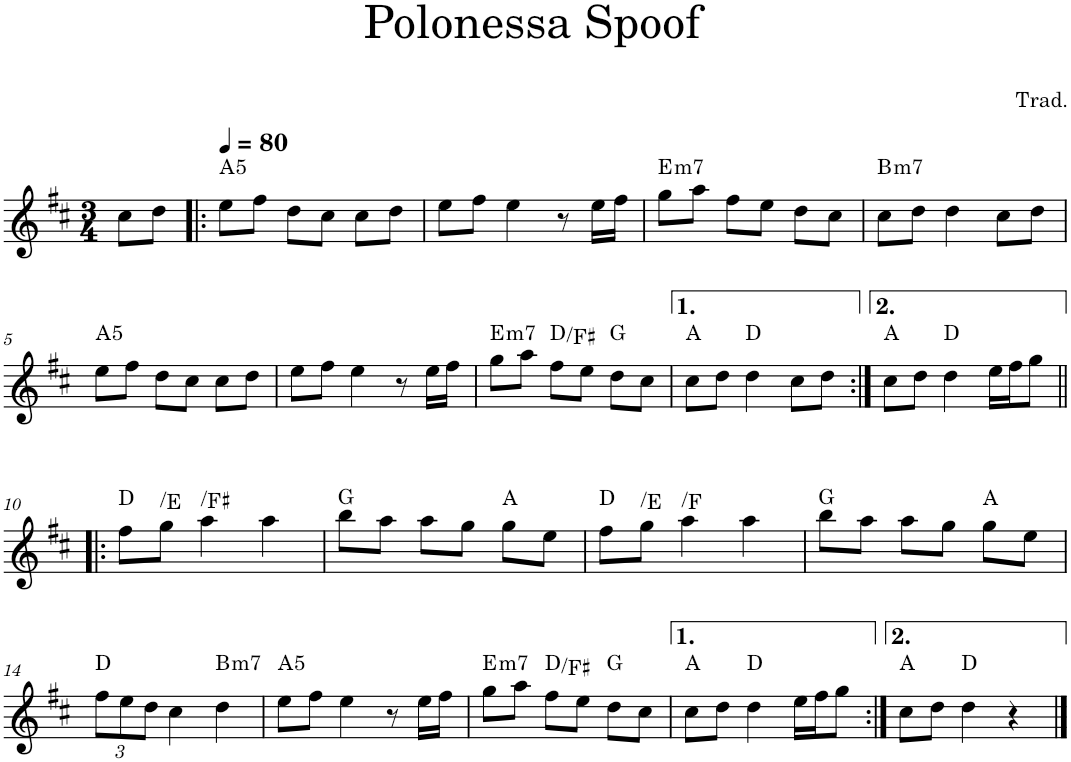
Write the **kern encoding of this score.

**kern	**harte
*part1	*part1
*staff1	*
*I"Violin	*
*I'Vln.	*
*clefG2	*
*k[f#c#]	*
*M3/4	*
=	=
8cc#\L	.
8dd\J	.
=1!|:	=1!|:
*MM80	*
!	!LO:H:kt=5
8ee\L	A:(1,5)
8ff#\J	.
8dd\L	.
8cc#\J	.
8cc#\L	.
8dd\J	.
=2	=2
8ee\L	.
8ff#\J	.
4ee\	.
8r	.
16ee\LL	.
16ff#\JJ	.
=3	=3
!	!LO:H:kt=m7
8gg\L	E:min7
8aa\J	.
8ff#\L	.
8ee\J	.
8dd\L	.
8cc#\J	.
=4	=4
!	!LO:H:kt=m7
8cc#\L	B:min7
8dd\J	.
4dd\	.
8cc#\L	.
8dd\J	.
!!LO:LB:g=z
=5	=5
!	!LO:H:kt=5
8ee\L	A:(1,5)
8ff#\J	.
8dd\L	.
8cc#\J	.
8cc#\L	.
8dd\J	.
=6	=6
8ee\L	.
8ff#\J	.
4ee\	.
8r	.
16ee\LL	.
16ff#\JJ	.
=7	=7
!	!LO:H:kt=m7
8gg\L	E:min7
8aa\J	.
8ff#\L	D:maj/3
8ee\J	.
8dd\L	G:maj
8cc#\J	.
=8	=8
8cc#\L	A:maj
8dd\J	.
4dd\	D:maj
8cc#\L	.
8dd\J	.
=9:|!	=9:|!
8cc#\L	A:maj
8dd\J	.
4dd\	D:maj
16ee\LL	.
16ff#\J	.
8gg\J	.
!!LO:LB:g=z
=10!|:	=10!|:
8ff#\L	D:maj
!	!LO:H:kt=N.C.
8gg\J	N
!	!LO:H:kt=N.C.
4aa\	N
4aa\	.
=11	=11
8bb\L	G:maj
8aa\J	.
8aa\L	.
8gg\J	.
8gg\L	A:maj
8ee\J	.
=12	=12
8ff#\L	D:maj
!	!LO:H:kt=N.C.
8gg\J	N
!	!LO:H:kt=N.C.
4aa\	N
4aa\	.
=13	=13
8bb\L	G:maj
8aa\J	.
8aa\L	.
8gg\J	.
8gg\L	A:maj
8ee\J	.
!!LO:LB:g=z
=14	=14
*Xbrackettup	*
12ff#\L	D:maj
12ee\	.
12dd\J	.
4cc#\	.
!	!LO:H:kt=m7
4dd\	B:min7
=15	=15
!	!LO:H:kt=5
8ee\L	A:(1,5)
8ff#\J	.
4ee\	.
8r	.
16ee\LL	.
16ff#\JJ	.
=16	=16
!	!LO:H:kt=m7
8gg\L	E:min7
8aa\J	.
8ff#\L	D:maj/3
8ee\J	.
8dd\L	G:maj
8cc#\J	.
=17	=17
8cc#\L	A:maj
8dd\J	.
4dd\	D:maj
16ee\LL	.
16ff#\J	.
8gg\J	.
=18:|!	=18:|!
8cc#\L	A:maj
8dd\J	.
4dd\	D:maj
4r	.
==	==
*-	*-
